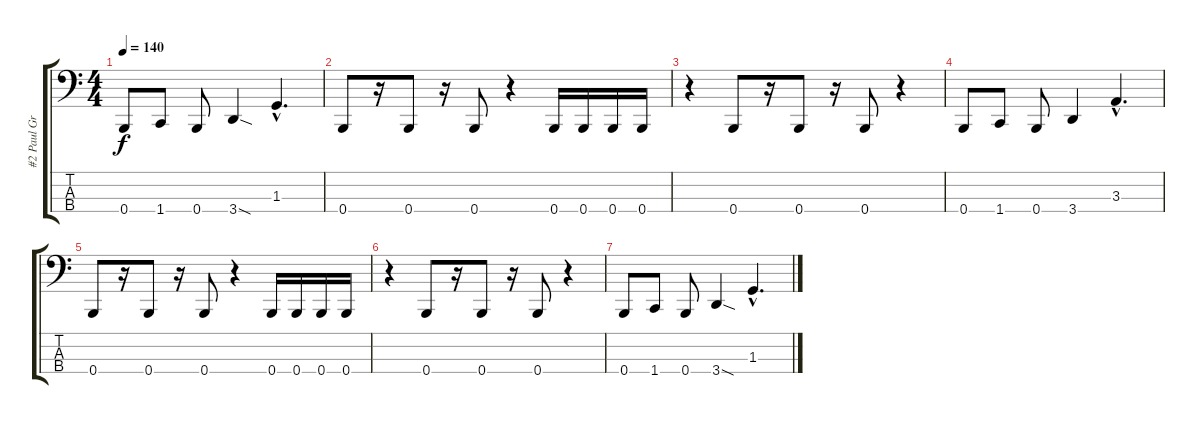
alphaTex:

\track ("#2 Paul Gray - Bass" "#2 Paul Gr") {instrument electricbasspick}
\staff {score tabs}
\tuning (E2 B1 Gb1 B0) {hide}
\ts (4 4)
\tempo 140
\clef f4
\ks c
0.4.8{dy f} 1.4.8 0.4.8 3.4{sod}.4 1.3{hac}.4{d} |
0.4.8 r.16 0.4.8 r.16 0.4.8 r.4 0.4.16 0.4.16 0.4.16 0.4.16 |
r.4 0.4.8 r.16 0.4.8 r.16 0.4.8 r.4 |
0.4.8 1.4.8 0.4.8 3.4.4 3.3{hac}.4{d} |
0.4.8 r.16 0.4.8 r.16 0.4.8 r.4 0.4.16 0.4.16 0.4.16 0.4.16 |
r.4 0.4.8 r.16 0.4.8 r.16 0.4.8 r.4 |
0.4.8 1.4.8 0.4.8 3.4{sod}.4 1.3{hac}.4{d}
